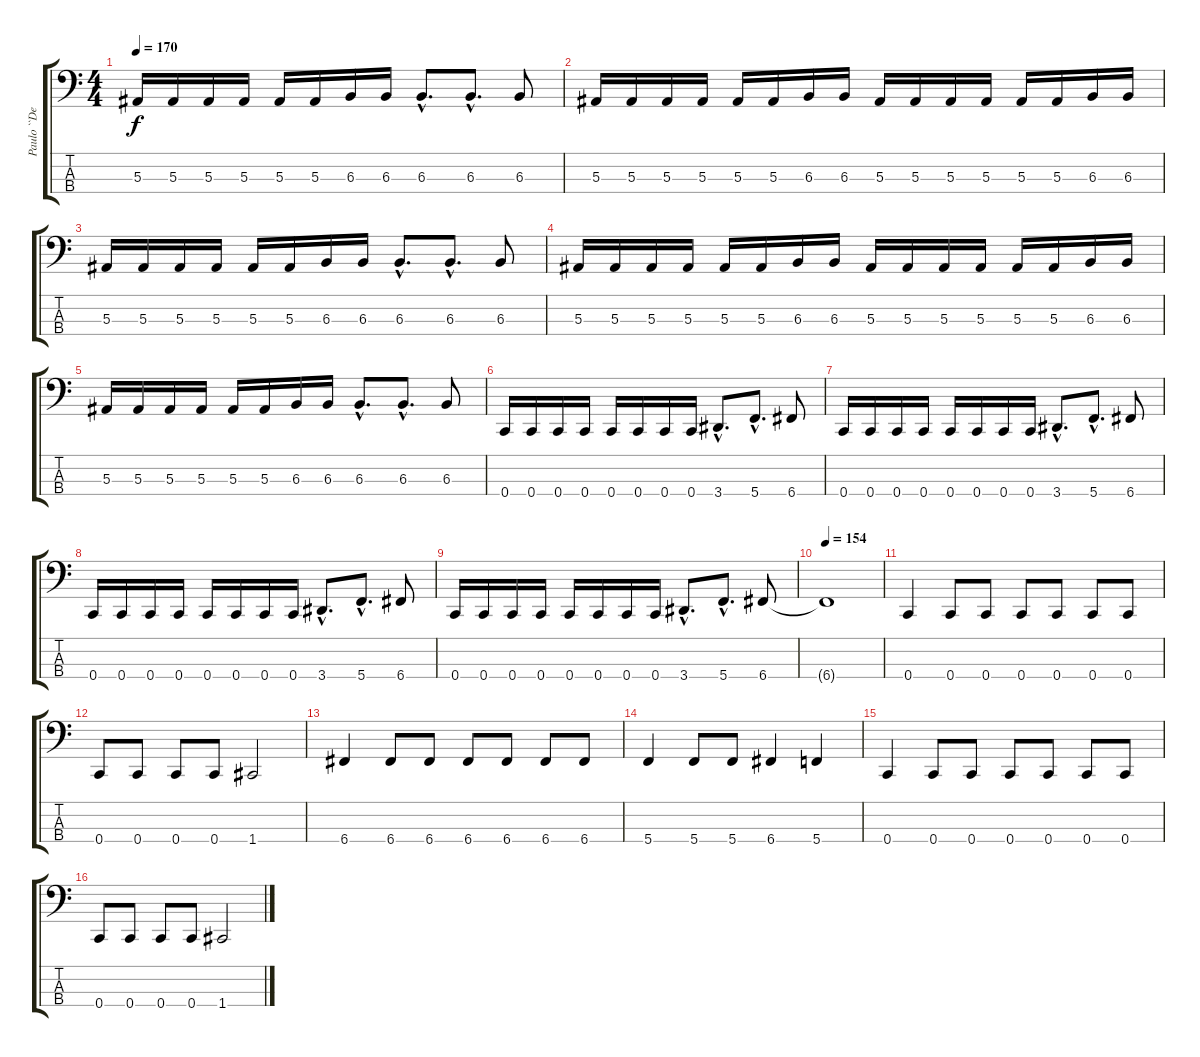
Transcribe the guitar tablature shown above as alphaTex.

\track ("Paulo ``Destructor`` Pinto Jr" "Paulo ``De") {instrument electricbasspick}
\staff {score tabs}
\tuning (Eb2 Bb1 F1 C1) {hide}
\ts (4 4)
\tempo 170
\clef f4
\ks c
5.3.16{dy f} 5.3.16 5.3.16 5.3.16 5.3.16 5.3.16 6.3.16 6.3.16 6.3{hac}.8{d} 6.3{hac}.8{d} 6.3.8 |
5.3.16 5.3.16 5.3.16 5.3.16 5.3.16 5.3.16 6.3.16 6.3.16 5.3.16 5.3.16 5.3.16 5.3.16 5.3.16 5.3.16 6.3.16 6.3.16 |
5.3.16 5.3.16 5.3.16 5.3.16 5.3.16 5.3.16 6.3.16 6.3.16 6.3{hac}.8{d} 6.3{hac}.8{d} 6.3.8 |
5.3.16 5.3.16 5.3.16 5.3.16 5.3.16 5.3.16 6.3.16 6.3.16 5.3.16 5.3.16 5.3.16 5.3.16 5.3.16 5.3.16 6.3.16 6.3.16 |
5.3.16 5.3.16 5.3.16 5.3.16 5.3.16 5.3.16 6.3.16 6.3.16 6.3{hac}.8{d} 6.3{hac}.8{d} 6.3.8 |
0.4.16 0.4.16 0.4.16 0.4.16 0.4.16 0.4.16 0.4.16 0.4.16 3.4{hac}.8{d} 5.4{hac}.8{d} 6.4.8 |
0.4.16 0.4.16 0.4.16 0.4.16 0.4.16 0.4.16 0.4.16 0.4.16 3.4{hac}.8{d} 5.4{hac}.8{d} 6.4.8 |
0.4.16 0.4.16 0.4.16 0.4.16 0.4.16 0.4.16 0.4.16 0.4.16 3.4{hac}.8{d} 5.4{hac}.8{d} 6.4.8 |
0.4.16 0.4.16 0.4.16 0.4.16 0.4.16 0.4.16 0.4.16 0.4.16 3.4{hac}.8{d} 5.4{hac}.8{d} 6.4.8 |
\tempo 154
6.4{t}.1 |
0.4.4 0.4.8 0.4.8 0.4.8 0.4.8 0.4.8 0.4.8 |
0.4.8 0.4.8 0.4.8 0.4.8 1.4.2 |
6.4.4 6.4.8 6.4.8 6.4.8 6.4.8 6.4.8 6.4.8 |
5.4.4 5.4.8 5.4.8 6.4.4 5.4.4 |
0.4.4 0.4.8 0.4.8 0.4.8 0.4.8 0.4.8 0.4.8 |
0.4.8 0.4.8 0.4.8 0.4.8 1.4.2
